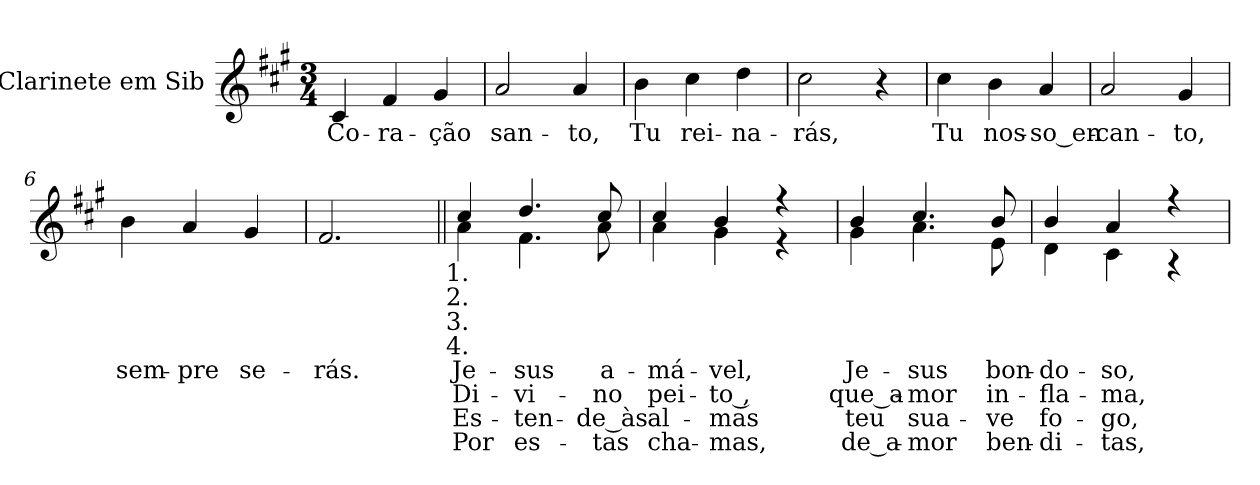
**kern	**text	**text	**text	**text
*part1	*part1	*part1	*part1	*part1
*staff1	*staff1	*staff1	*staff1	*staff1
*I"Clarinete em Sib	*	*	*	*
*I'Cl.	*	*	*	*
!!LO:PB:g=z
*clefG2	*	*	*	*
*ITrd1c2	*	*	*	*
*k[f#]	*	*	*	*
*e:	*	*	*	*
*M3/4	*	*	*	*
*MM100	*	*	*	*
=	=	=	=	=
!	!LO:LY:b:color=#000000	!	!	!
4Bi/	Co-	.	.	.
!	!LO:LY:b:color=#000000	!	!	!
4ei/	-ra-	.	.	.
!	!LO:LY:b:color=#000000	!	!	!
4f#i/	-ção	.	.	.
=1	=1	=1	=1	=1
!	!LO:LY:b:color=#000000	!	!	!
2gi/	san-	.	.	.
!	!LO:LY:b:color=#000000	!	!	!
4gi/	-to,	.	.	.
=2	=2	=2	=2	=2
!	!LO:LY:b:color=#000000	!	!	!
4ai\	Tu	.	.	.
!	!LO:LY:b:color=#000000	!	!	!
4bi\	rei-	.	.	.
!	!LO:LY:b:color=#000000	!	!	!
4cci\	-na-	.	.	.
=3	=3	=3	=3	=3
!	!LO:LY:b:color=#000000	!	!	!
2bi\	-rás,	.	.	.
4r	.	.	.	.
=4	=4	=4	=4	=4
!	!LO:LY:b:color=#000000	!	!	!
4bi\	Tu	.	.	.
!	!LO:LY:b:color=#000000	!	!	!
4ai\	nos-	.	.	.
!	!LO:LY:b:color=#000000	!	!	!
4gi/	-so_en-	.	.	.
=5	=5	=5	=5	=5
!	!LO:LY:b:color=#000000	!	!	!
2gi/	-can-	.	.	.
!	!LO:LY:b:color=#000000	!	!	!
4f#i/	-to,	.	.	.
=6	=6	=6	=6	=6
!	!LO:LY:b:color=#000000	!	!	!
4ai\	sem-	.	.	.
!	!LO:LY:b:color=#000000	!	!	!
4gi/	-pre	.	.	.
!	!LO:LY:b:color=#000000	!	!	!
4f#i/	se-	.	.	.
=7	=7	=7	=7	=7
!	!LO:LY:b:color=#000000	!	!	!
*^	*	*	*	*
2.ei/	2.ryy	-rás.	.	.	.
!!LO:LB:g=z	!!
=8||	=8||	=8||	=8||	=8||	=8||
!LO:TX:b:cj:t=1.	!	!	!	!	!
!LO:TX:b:cj:t=2.	!	!	!	!	!
!LO:TX:b:cj:t=3.	!	!	!	!	!
!LO:TX:b:cj:t=4.	!	!	!	!	!
!	!	!LO:LY:b:color=#000000	!LO:LY:b:color=#000000	!LO:LY:b:color=#000000	!LO:LY:b:color=#000000
4bi/	4gi\	Je-	Di-	Es-	Por
!	!	!LO:LY:b:color=#000000	!LO:LY:b:color=#000000	!LO:LY:b:color=#000000	!LO:LY:b:color=#000000
4.cci/	4.ei\	-sus	-vi-	-ten-	es-
!	!	!LO:LY:b:color=#000000	!LO:LY:b:color=#000000	!LO:LY:b:color=#000000	!LO:LY:b:color=#000000
8bi/	8gi\	a-	-no	-de_às	-tas
=9	=9	=9	=9	=9	=9
!	!	!LO:LY:b:color=#000000	!LO:LY:b:color=#000000	!LO:LY:b:color=#000000	!LO:LY:b:color=#000000
4bi/	4gi\	-má-	pei-	al-	cha-
!	!	!LO:LY:b:color=#000000	!LO:LY:b:color=#000000	!LO:LY:b:color=#000000	!LO:LY:b:color=#000000
4ai/	4f#i\	-vel,	-to ,	-mas	-mas,
4r	4r	.	.	.	.
=10	=10	=10	=10	=10	=10
!	!	!LO:LY:b:color=#000000	!LO:LY:b:color=#000000	!LO:LY:b:color=#000000	!LO:LY:b:color=#000000
4ai/	4f#i\	Je-	que_a-	teu	de_a-
!	!	!LO:LY:b:color=#000000	!LO:LY:b:color=#000000	!LO:LY:b:color=#000000	!LO:LY:b:color=#000000
4.bi/	4.gi\	-sus	-mor	sua-	-mor
!	!	!LO:LY:b:color=#000000	!LO:LY:b:color=#000000	!LO:LY:b:color=#000000	!LO:LY:b:color=#000000
8ai/	8di\	bon-	in-	-ve	ben-
=11	=11	=11	=11	=11	=11
!	!	!LO:LY:b:color=#000000	!LO:LY:b:color=#000000	!LO:LY:b:color=#000000	!LO:LY:b:color=#000000
4ai/	4ci\	-do-	-fla-	fo-	-di-
!	!	!LO:LY:b:color=#000000	!LO:LY:b:color=#000000	!LO:LY:b:color=#000000	!LO:LY:b:color=#000000
4gi/	4Bi\	-so,	-ma,	-go,	-tas,
4r	4r	.	.	.	.
*v	*v	*	*	*	*
=	=	=	=	=
*-	*-	*-	*-	*-
